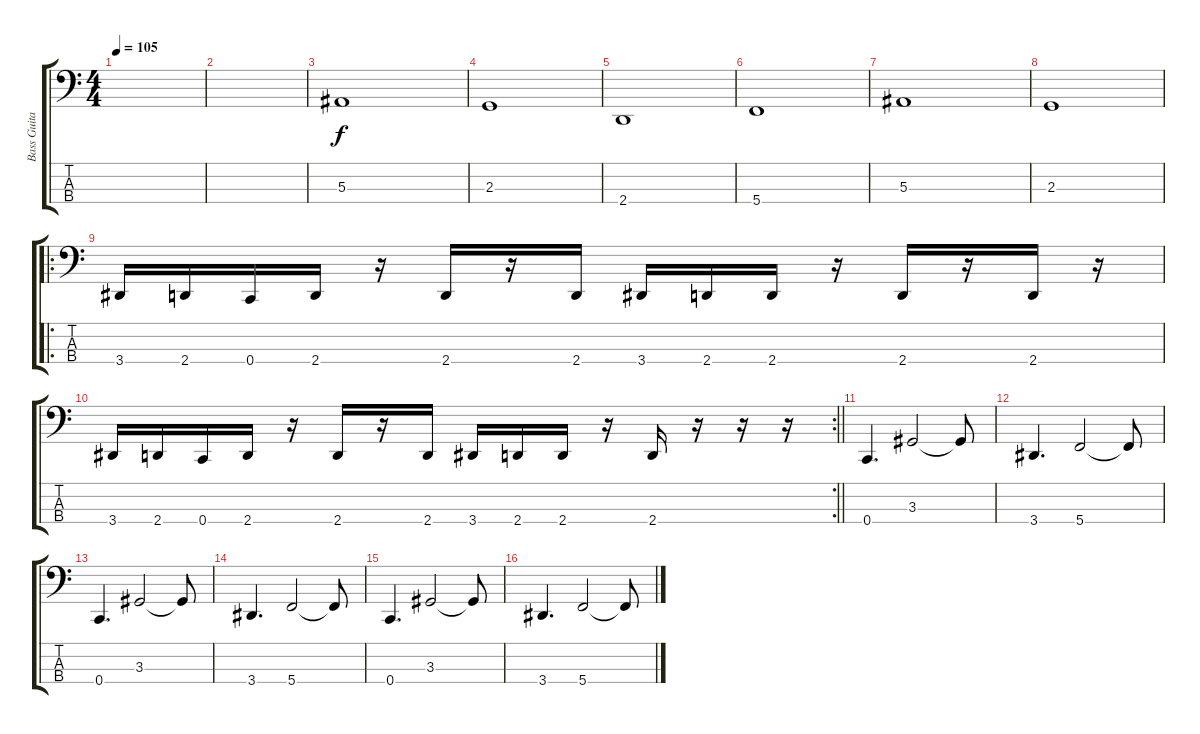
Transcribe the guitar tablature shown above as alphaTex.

\track ("Bass Guitar" "Bass Guita") {instrument electricbasspick}
\staff {score tabs}
\tuning (Eb2 Bb1 F1 C1) {hide}
\ts (4 4)
\tempo 105
\clef f4
\ks c
|
|
5.3.1 |
2.3.1 |
2.4.1 |
5.4.1 |
5.3.1 |
2.3.1 |
\ro
3.4.16 2.4.16 0.4.16 2.4.16 r.16 2.4.16 r.16 2.4.16 3.4.16 2.4.16 2.4.16 r.16 2.4.16 r.16 2.4.16 r.16 |
\rc 2
\barLineRight lightlight
3.4.16 2.4.16 0.4.16 2.4.16 r.16 2.4.16 r.16 2.4.16 3.4.16 2.4.16 2.4.16 r.16 2.4.16 r.16 r.16 r.16 |
0.4.4{d} 3.3.2 3.3{t}.8 |
3.4.4{d} 5.4.2 5.4{t}.8 |
0.4.4{d} 3.3.2 3.3{t}.8 |
3.4.4{d} 5.4.2 5.4{t}.8 |
0.4.4{d} 3.3.2 3.3{t}.8 |
3.4.4{d} 5.4.2 5.4{t}.8
